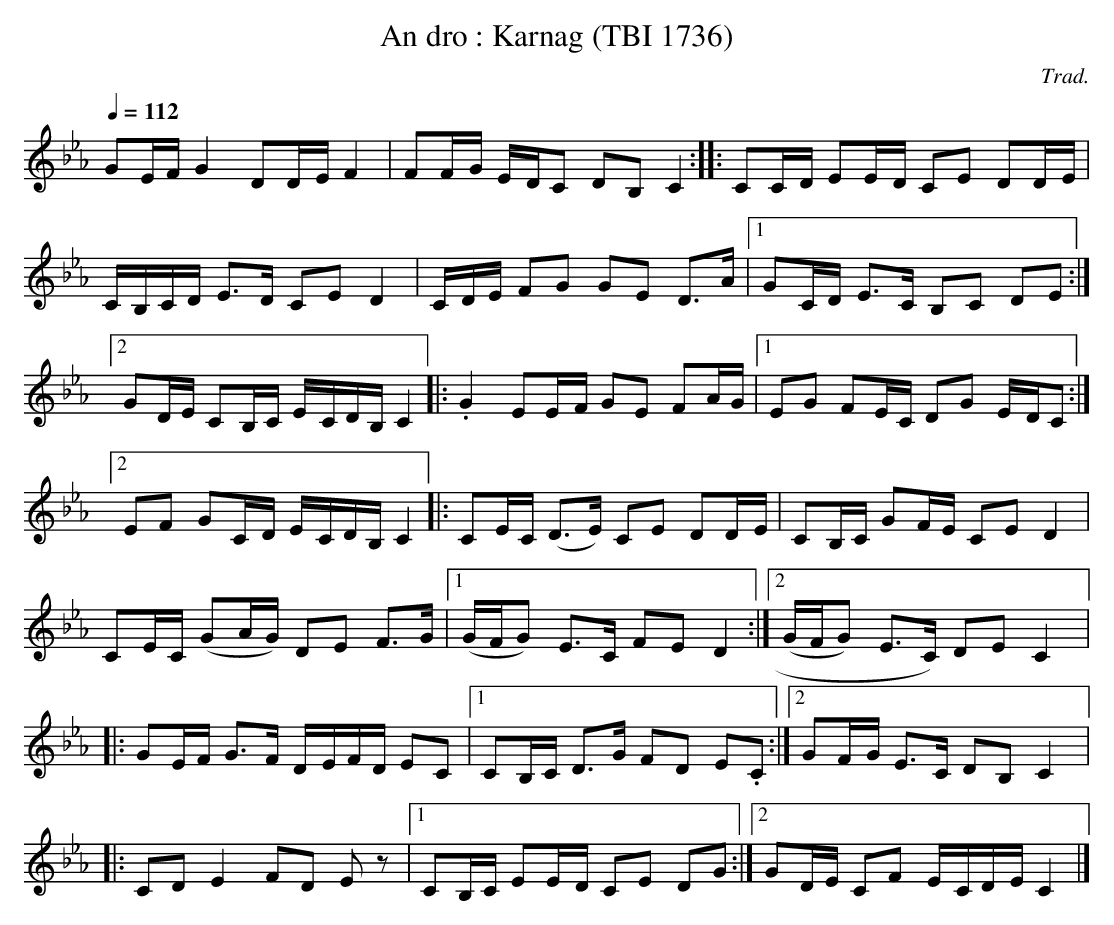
X:1
T:An dro : Karnag (TBI 1736)
C:Trad.
Q:1/4=112
K:Eb
GE/F/ G2 DD/-E/ F2 | FF/-G/ E/-D/C DB, C2 :: CC/-D/ EE/-D/ CE DD/-E/ |
C/-B,/C/D/ E>D CE D2 | C/-D/E/ FG GE D>A |1 GC/D/ E>C B,C D-E :|2
GD/E/ CB,/C/ E/-C/D/B,/ C2 |: .G2 EE/-F/ GE F-A/G/ |1 EG FE/C/ D-G E/-D/C :|2
EF GC/-D/ E/-C/D/B,/ C2 |: CE/C/ (D>E) CE DD/-E/ | CB,/C/ G-F/E/ CE D2 |
CE/C/ (GA/G/) DE F>G |1 (G/F/G) E>C FE D2 :|2 (G/F/G) E>C) DE C2 |:
GE/F/ G>F D/-E/F/D/ EC |1 CB,/C/ D>G FD E.C :|2 GF/-G/ E>C DB, C2 |:
CD E2 FD E z |1 CB,/C/ EE/-D/ CE D-G :|2 GD/E/ CF E/-C/D/-E/ C2 |]
